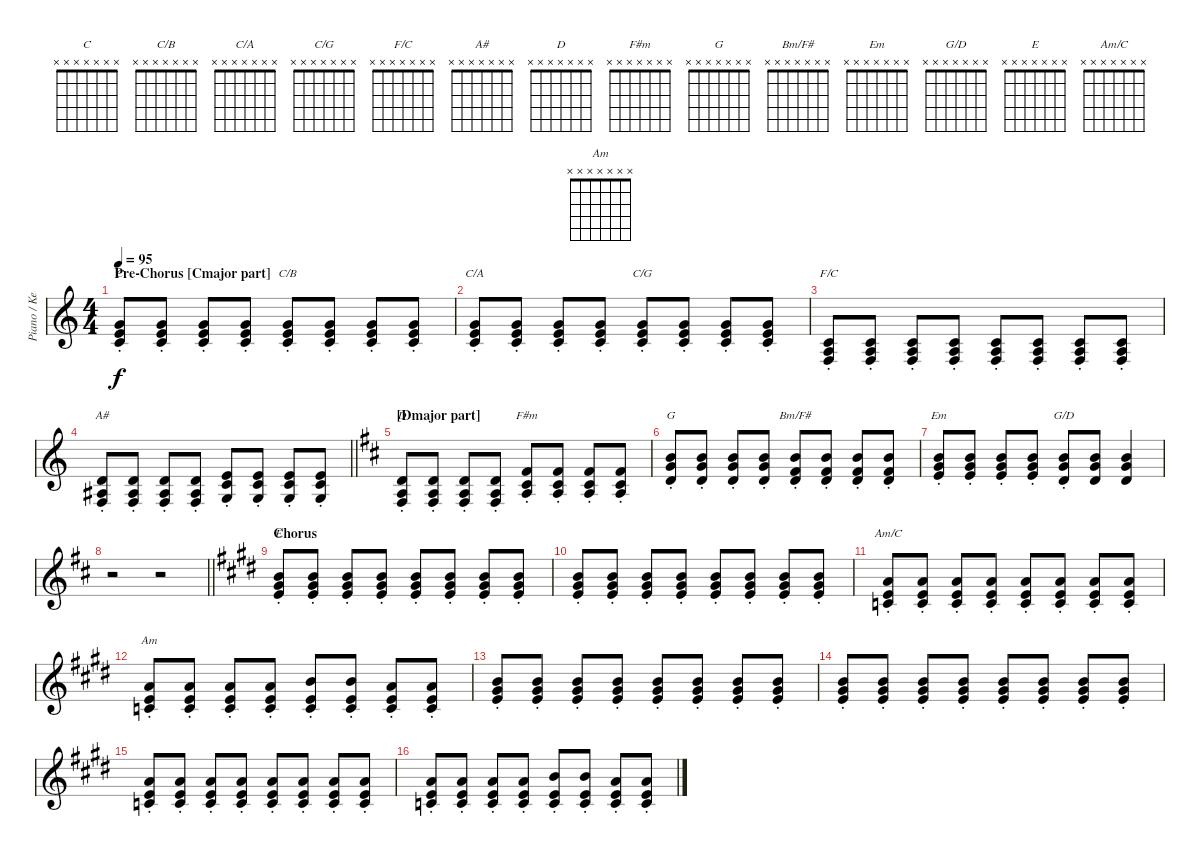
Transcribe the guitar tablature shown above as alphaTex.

\track ("Piano / Keyboard (right hand)" "Piano / Ke") {instrument acousticgrandpiano}
\staff {score}
\tuning (E4 B3 G3 D3 A2 E2 B1) {hide}
\chord ("C" x x x x x x x)
\chord ("C/B" x x x x x x x)
\chord ("C/A" x x x x x x x)
\chord ("C/G" x x x x x x x)
\chord ("F/C" x x x x x x x)
\chord ("A#" x x x x x x x)
\chord ("D" x x x x x x x)
\chord ("F#m" x x x x x x x)
\chord ("G" x x x x x x x)
\chord ("Bm/F#" x x x x x x x)
\chord ("Em" x x x x x x x)
\chord ("G/D" x x x x x x x)
\chord ("E" x x x x x x x)
\chord ("Am/C" x x x x x x x)
\chord ("Am" x x x x x x x)
\ts (4 4)
\section ("" "Pre-Chorus [Cmajor part]")
\tempo 95
\clef g2
\ks c
(3.1{st} 5.2{st} 5.3{st}).8{ch "C" dy f instrument harpsichord} (3.1{st} 5.2{st} 5.3{st}).8 (3.1{st} 5.2{st} 5.3{st}).8 (3.1{st} 5.2{st} 5.3{st}).8 (3.1{st} 5.2{st} 5.3{st}).8{ch "C/B"} (3.1{st} 5.2{st} 5.3{st}).8 (3.1{st} 5.2{st} 5.3{st}).8 (3.1{st} 5.2{st} 5.3{st}).8 |
(3.1{st} 5.2{st} 5.3{st}).8{ch "C/A"} (3.1{st} 5.2{st} 5.3{st}).8 (3.1{st} 5.2{st} 5.3{st}).8 (3.1{st} 5.2{st} 5.3{st}).8 (3.1{st} 5.2{st} 5.3{st}).8{ch "C/G"} (3.1{st} 5.2{st} 5.3{st}).8 (3.1{st} 5.2{st} 5.3{st}).8 (3.1{st} 5.2{st} 5.3{st}).8 |
(1.2{st} 2.3{st} 3.4{st}).8{ch "F/C"} (1.2{st} 2.3{st} 3.4{st}).8 (1.2{st} 2.3{st} 3.4{st}).8 (1.2{st} 2.3{st} 3.4{st}).8 (1.2{st} 2.3{st} 3.4{st}).8 (1.2{st} 2.3{st} 3.4{st}).8 (1.2{st} 2.3{st} 3.4{st}).8 (1.2{st} 2.3{st} 3.4{st}).8 |
\barLineRight lightlight
(3.2{st} 3.3{st} 3.4{st}).8{ch "A#"} (3.2{st} 3.3{st} 3.4{st}).8 (3.2{st} 3.3{st} 3.4{st}).8 (3.2{st} 3.3{st} 3.4{st}).8 (5.2{st} 5.3{st} 5.4{st}).8 (5.2{st} 5.3{st} 5.4{st}).8 (5.2{st} 5.3{st} 5.4{st}).8 (5.2{st} 5.3{st} 5.4{st}).8 |
\section ("" "[Dmajor part]")
\ks d
(3.2{st} 2.3{st} 4.4{st}).8{ch "D" instrument electricpiano1} (3.2{st} 2.3{st} 4.4{st}).8 (3.2{st} 2.3{st} 4.4{st}).8 (3.2{st} 2.3{st} 4.4{st}).8 (2.1{st} 2.2{st} 2.3{st}).8{ch "F#m"} (2.1{st} 2.2{st} 2.3{st}).8 (2.1{st} 2.2{st} 2.3{st}).8 (2.1{st} 2.2{st} 2.3{st}).8 |
(7.1{st} 8.2{st} 7.3{st}).8{ch "G"} (7.1{st} 8.2{st} 7.3{st}).8 (7.1{st} 8.2{st} 7.3{st}).8 (7.1{st} 8.2{st} 7.3{st}).8 (7.1{st} 7.2{st} 7.3{st}).8{ch "Bm/F#"} (7.1{st} 7.2{st} 7.3{st}).8 (7.1{st} 7.2{st} 7.3{st}).8 (7.1{st} 7.2{st} 7.3{st}).8 |
(7.1{st} 8.2{st} 9.3{st}).8{ch "Em"} (7.1{st} 8.2{st} 9.3{st}).8 (7.1{st} 8.2{st} 9.3{st}).8 (7.1{st} 8.2{st} 9.3{st}).8 (7.1{st} 8.2{st} 7.3{st}).8{ch "G/D"} (7.1 8.2 7.3).8 (7.1 8.2 7.3).4 |
\barLineRight lightlight
r.2 r.2 |
\section ("" "Chorus")
\ks e
(7.1{st} 9.2{st} 9.3{st}).8{ch "E" instrument acousticgrandpiano} (7.1{st} 9.2{st} 9.3{st}).8 (7.1{st} 9.2{st} 9.3{st}).8 (7.1{st} 9.2{st} 9.3{st}).8 (7.1{st} 9.2{st} 9.3{st}).8 (7.1{st} 9.2{st} 9.3{st}).8 (7.1{st} 9.2{st} 9.3{st}).8 (7.1{st} 9.2{st} 9.3{st}).8 |
(7.1{st} 9.2{st} 9.3{st}).8 (7.1{st} 9.2{st} 9.3{st}).8 (7.1{st} 9.2{st} 9.3{st}).8 (7.1{st} 9.2{st} 9.3{st}).8 (7.1{st} 9.2{st} 9.3{st}).8 (7.1{st} 9.2{st} 9.3{st}).8 (7.1{st} 9.2{st} 9.3{st}).8 (7.1{st} 9.2{st} 9.3{st}).8 |
(5.1{st} 5.2{st} 5.3{st}).8{ch "Am/C"} (5.1{st} 5.2{st} 5.3{st}).8 (5.1{st} 5.2{st} 5.3{st}).8 (5.1{st} 5.2{st} 5.3{st}).8 (5.1{st} 5.2{st} 5.3{st}).8 (5.1{st} 5.2{st} 5.3{st}).8 (5.1{st} 5.2{st} 5.3{st}).8 (5.1{st} 5.2{st} 5.3{st}).8 |
(5.1{st} 5.2{st} 5.3{st}).8{ch "Am"} (5.1{st} 5.2{st} 5.3{st}).8 (5.1{st} 5.2{st} 5.3{st}).8 (5.1{st} 5.2{st} 5.3{st}).8 (7.1{st} 5.2{st} 5.3{st}).8 (7.1{st} 5.2{st} 5.3{st}).8 (5.1{st} 5.2{st} 5.3{st}).8 (5.1{st} 5.2{st} 5.3{st}).8 |
(7.1{st} 9.2{st} 9.3{st}).8 (7.1{st} 9.2{st} 9.3{st}).8 (7.1{st} 9.2{st} 9.3{st}).8 (7.1{st} 9.2{st} 9.3{st}).8 (7.1{st} 9.2{st} 9.3{st}).8 (7.1{st} 9.2{st} 9.3{st}).8 (7.1{st} 9.2{st} 9.3{st}).8 (7.1{st} 9.2{st} 9.3{st}).8 |
(7.1{st} 9.2{st} 9.3{st}).8 (7.1{st} 9.2{st} 9.3{st}).8 (7.1{st} 9.2{st} 9.3{st}).8 (7.1{st} 9.2{st} 9.3{st}).8 (7.1{st} 9.2{st} 9.3{st}).8 (7.1{st} 9.2{st} 9.3{st}).8 (7.1{st} 9.2{st} 9.3{st}).8 (7.1{st} 9.2{st} 9.3{st}).8 |
(5.1{st} 5.2{st} 5.3{st}).8 (5.1{st} 5.2{st} 5.3{st}).8 (5.1{st} 5.2{st} 5.3{st}).8 (5.1{st} 5.2{st} 5.3{st}).8 (5.1{st} 5.2{st} 5.3{st}).8 (5.1{st} 5.2{st} 5.3{st}).8 (5.1{st} 5.2{st} 5.3{st}).8 (5.1{st} 5.2{st} 5.3{st}).8 |
(5.1{st} 5.2{st} 5.3{st}).8 (5.1{st} 5.2{st} 5.3{st}).8 (5.1{st} 5.2{st} 5.3{st}).8 (5.1{st} 5.2{st} 5.3{st}).8 (7.1{st} 5.2{st} 5.3{st}).8 (7.1{st} 5.2{st} 5.3{st}).8 (5.1{st} 5.2{st} 5.3{st}).8 (5.1{st} 5.2{st} 5.3{st}).8
